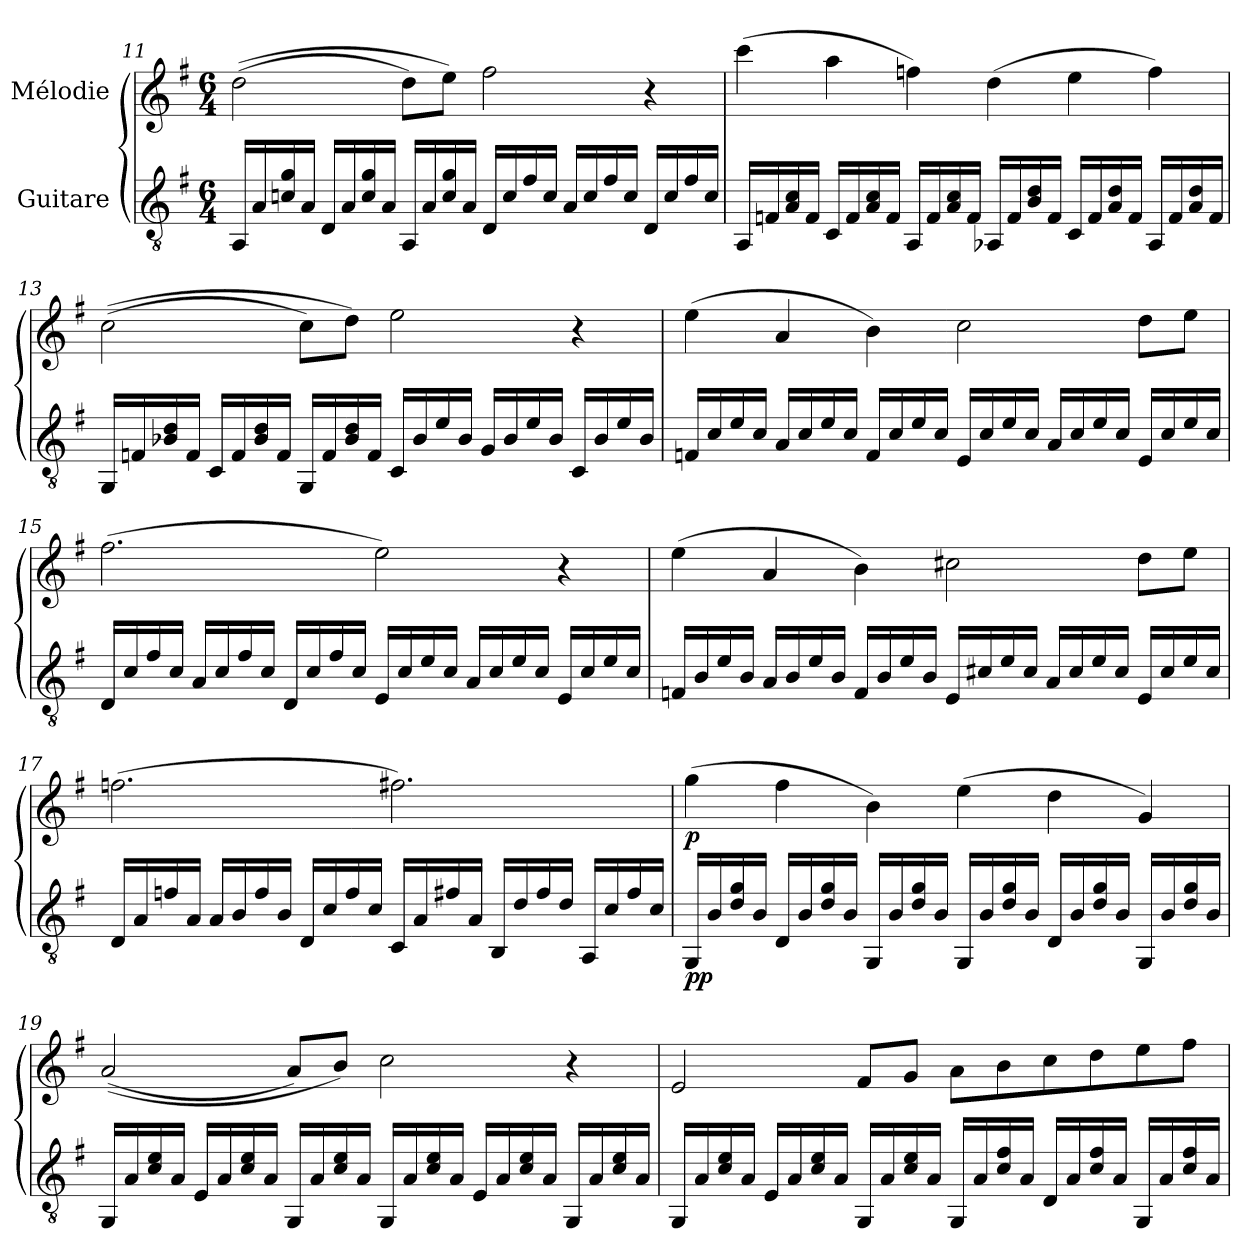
**kern	**dynam	**kern	**dynam
*part2	*part2	*part1	*part1
*staff2	*staff2	*staff1	*staff1
*I"Guitare	*	*I"Mélodie	*
*clefGv2	*	*clefG2	*
*k[f#]	*	*k[f#]	*
*G:	*	*G:	*
*M6/4	*	*M6/4	*
=11	=11	=11	=11
16AA/LL	.	(>(>2dd	.
16A/	.	.	.
16cn/ 16g/	.	.	.
16A/JJ	.	.	.
16D/LL	.	.	.
16A/	.	.	.
16c/ 16g/	.	.	.
16A/JJ	.	.	.
16AA/LL	.	8ddL)	.
16A/	.	.	.
16c/ 16g/	.	8eeJ)	.
16A/JJ	.	.	.
16D/LL	.	2ff#	.
16c/	.	.	.
16f#/	.	.	.
16c/JJ	.	.	.
16A/LL	.	.	.
16c/	.	.	.
16f#/	.	.	.
16c/JJ	.	.	.
16D/LL	.	4r	.
16c/	.	.	.
16f#/	.	.	.
16c/JJ	.	.	.
=12	=12	=12	=12
16AALL	.	(>4ccc	.
16Fn	.	.	.
16A 16c	.	.	.
16FJJ	.	.	.
16CLL	.	4aa	.
16F	.	.	.
16A 16c	.	.	.
16FJJ	.	.	.
16AALL	.	4ffn)	.
16F	.	.	.
16A 16c	.	.	.
16FJJ	.	.	.
16AA-XLL	.	(>4dd	.
16F	.	.	.
16B 16d	.	.	.
16FJJ	.	.	.
16CLL	.	4ee	.
16F	.	.	.
16A 16d	.	.	.
16FJJ	.	.	.
16AA-LL	.	4ff)	.
16F	.	.	.
16A 16d	.	.	.
16FJJ	.	.	.
!!LO:LB:g=z
=13	=13	=13	=13
16GG/LL	.	(>(>2cc	.
16Fn/	.	.	.
16B-X/ 16d/	.	.	.
16F/JJ	.	.	.
16C/LL	.	.	.
16F/	.	.	.
16B-/ 16d/	.	.	.
16F/JJ	.	.	.
16GG/LL	.	8ccL)	.
16F/	.	.	.
16B-/ 16d/	.	8ddJ)	.
16F/JJ	.	.	.
16C/LL	.	2ee	.
16B-/	.	.	.
16e/	.	.	.
16B-/JJ	.	.	.
16G/LL	.	.	.
16B-/	.	.	.
16e/	.	.	.
16B-/JJ	.	.	.
16C/LL	.	4r	.
16B-/	.	.	.
16e/	.	.	.
16B-/JJ	.	.	.
=14	=14	=14	=14
16Fn/LL	.	(>4ee	.
16c/	.	.	.
16e/	.	.	.
16c/JJ	.	.	.
16A/LL	.	4a	.
16c/	.	.	.
16e/	.	.	.
16c/JJ	.	.	.
16F/LL	.	4b)	.
16c/	.	.	.
16e/	.	.	.
16c/JJ	.	.	.
16E/LL	.	2cc	.
16c/	.	.	.
16e/	.	.	.
16c/JJ	.	.	.
16A/LL	.	.	.
16c/	.	.	.
16e/	.	.	.
16c/JJ	.	.	.
16E/LL	.	8ddL	.
16c/	.	.	.
16e/	.	8eeJ	.
16c/JJ	.	.	.
=15	=15	=15	=15
16D/LL	.	(>2.ff#	.
16c/	.	.	.
16f#/	.	.	.
16c/JJ	.	.	.
16A/LL	.	.	.
16c/	.	.	.
16f#/	.	.	.
16c/JJ	.	.	.
16D/LL	.	.	.
16c/	.	.	.
16f#/	.	.	.
16c/JJ	.	.	.
16E/LL	.	2ee)	.
16c/	.	.	.
16e/	.	.	.
16c/JJ	.	.	.
16A/LL	.	.	.
16c/	.	.	.
16e/	.	.	.
16c/JJ	.	.	.
16E/LL	.	4r	.
16c/	.	.	.
16e/	.	.	.
16c/JJ	.	.	.
!!LO:LB:g=z
=16	=16	=16	=16
16Fn/LL	.	(>4ee	.
16B/	.	.	.
16e/	.	.	.
16B/JJ	.	.	.
16A/LL	.	4a	.
16B/	.	.	.
16e/	.	.	.
16B/JJ	.	.	.
16F/LL	.	4b)	.
16B/	.	.	.
16e/	.	.	.
16B/JJ	.	.	.
16E/LL	.	2cc#X	.
16c#X/	.	.	.
16e/	.	.	.
16c#/JJ	.	.	.
16A/LL	.	.	.
16c#/	.	.	.
16e/	.	.	.
16c#/JJ	.	.	.
16E/LL	.	8ddL	.
16c#/	.	.	.
16e/	.	8eeJ	.
16c#/JJ	.	.	.
=17	=17	=17	=17
16D/LL	.	(>2.ffn	.
16A/	.	.	.
16fn/	.	.	.
16A/JJ	.	.	.
16A/LL	.	.	.
16B/	.	.	.
16f/	.	.	.
16B/JJ	.	.	.
16D/LL	.	.	.
16c/	.	.	.
16f/	.	.	.
16c/JJ	.	.	.
16C/LL	.	2.ff#X)	.
16A/	.	.	.
16f#X/	.	.	.
16A/JJ	.	.	.
16BB/LL	.	.	.
16d/	.	.	.
16f#/	.	.	.
16d/JJ	.	.	.
16AA/LL	.	.	.
16c/	.	.	.
16f#/	.	.	.
16c/JJ	.	.	.
=18	=18	=18	=18
!	!LO:DY:b	!	!LO:DY:b
16GG/LL	pp	(>4gg	p
16B/	.	.	.
16d/ 16g/	.	.	.
16B/JJ	.	.	.
16D/LL	.	4ff#	.
16B/	.	.	.
16d/ 16g/	.	.	.
16B/JJ	.	.	.
16GG/LL	.	4b)	.
16B/	.	.	.
16d/ 16g/	.	.	.
16B/JJ	.	.	.
16GG/LL	.	(>4ee	.
16B/	.	.	.
16d/ 16g/	.	.	.
16B/JJ	.	.	.
16D/LL	.	4dd	.
16B/	.	.	.
16d/ 16g/	.	.	.
16B/JJ	.	.	.
16GG/LL	.	4g)	.
16B/	.	.	.
16d/ 16g/	.	.	.
16B/JJ	.	.	.
!!LO:LB:g=z
=19	=19	=19	=19
16GG/LL	.	(<(<2a	.
16A/	.	.	.
16c/ 16e/	.	.	.
16A/JJ	.	.	.
16E/LL	.	.	.
16A/	.	.	.
16c/ 16e/	.	.	.
16A/JJ	.	.	.
16GG/LL	.	8aL)	.
16A/	.	.	.
16c/ 16e/	.	8bJ)	.
16A/JJ	.	.	.
16GG/LL	.	2cc	.
16A/	.	.	.
16c/ 16e/	.	.	.
16A/JJ	.	.	.
16E/LL	.	.	.
16A/	.	.	.
16c/ 16e/	.	.	.
16A/JJ	.	.	.
16GG/LL	.	4r	.
16A/	.	.	.
16c/ 16e/	.	.	.
16A/JJ	.	.	.
=20	=20	=20	=20
16GG/LL	.	2e	.
16A/	.	.	.
16c/ 16e/	.	.	.
16A/JJ	.	.	.
16E/LL	.	.	.
16A/	.	.	.
16c/ 16e/	.	.	.
16A/JJ	.	.	.
16GG/LL	.	8f#L	.
16A/	.	.	.
16c/ 16e/	.	8gJ	.
16A/JJ	.	.	.
16GG/LL	.	8aL	.
16A/	.	.	.
16c/ 16f#/	.	8b	.
16A/JJ	.	.	.
16D/LL	.	8cc	.
16A/	.	.	.
16c/ 16f#/	.	8dd	.
16A/JJ	.	.	.
16GG/LL	.	8ee	.
16A/	.	.	.
16c/ 16f#/	.	8ff#J	.
16A/JJ	.	.	.
=	=	=	=
*-	*-	*-	*-
